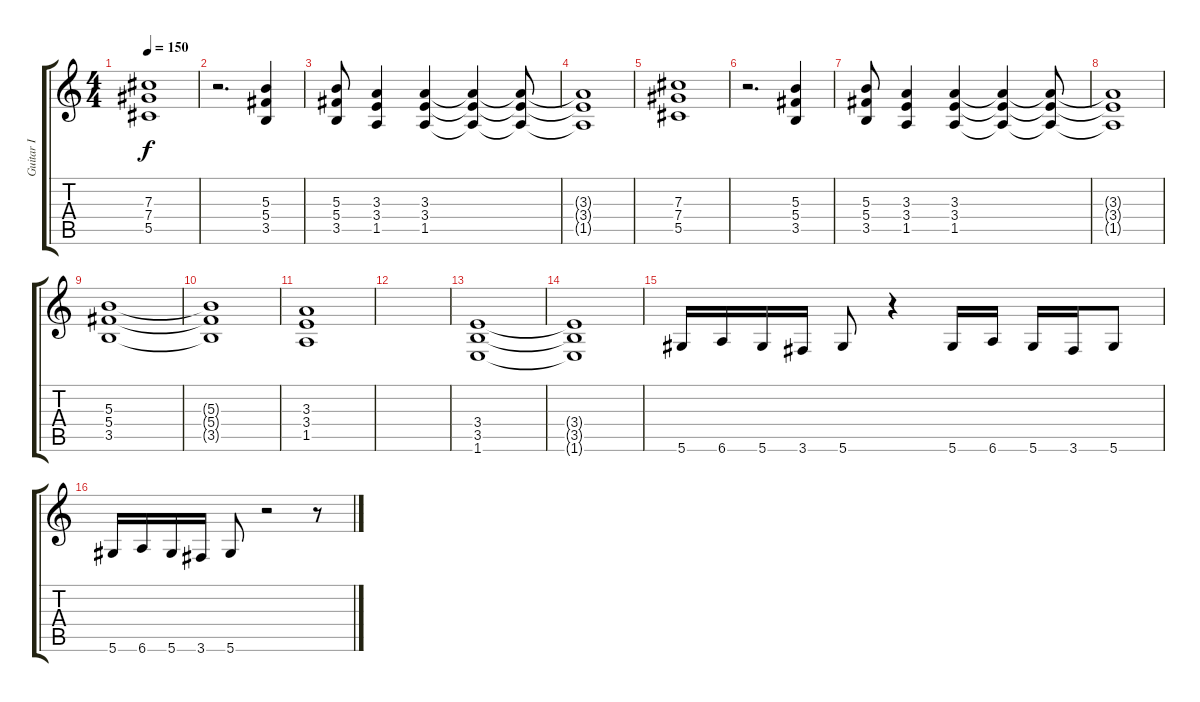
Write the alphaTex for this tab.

\track ("Guitar I" "Guitar I") {instrument distortionguitar}
\staff {score tabs}
\tuning (Eb4 Bb3 Gb3 Db3 Ab2 Eb2) {hide}
\ts (4 4)
\tempo 150
\clef g2
\ks c
(7.3 7.4 5.5).1{dy f} |
r.2{d} (5.3 5.4 3.5).4 |
(5.3 5.4 3.5).8 (3.3 3.4 1.5).4 (3.3 3.4 1.5).4 (3.3{t} 3.4{t} 1.5{t}).4 (3.3{t} 3.4{t} 1.5{t}).8 |
(3.3{t} 3.4{t} 1.5{t}).1 |
(7.3 7.4 5.5).1 |
r.2{d} (5.3 5.4 3.5).4 |
(5.3 5.4 3.5).8 (3.3 3.4 1.5).4 (3.3 3.4 1.5).4 (3.3{t} 3.4{t} 1.5{t}).4 (3.3{t} 3.4{t} 1.5{t}).8 |
(3.3{t} 3.4{t} 1.5{t}).1 |
(5.3 5.4 3.5).1 |
(5.3{t} 5.4{t} 3.5{t}).1 |
(3.3 3.4 1.5).1 |
|
(3.4 3.5 1.6).1 |
(3.4{t} 3.5{t} 1.6{t}).1 |
5.6.16 6.6.16 5.6.16 3.6.16 5.6.8 r.4 5.6.16 6.6.16 5.6.16 3.6.16 5.6.8 |
5.6.16 6.6.16 5.6.16 3.6.16 5.6.8 r.2 r.8
